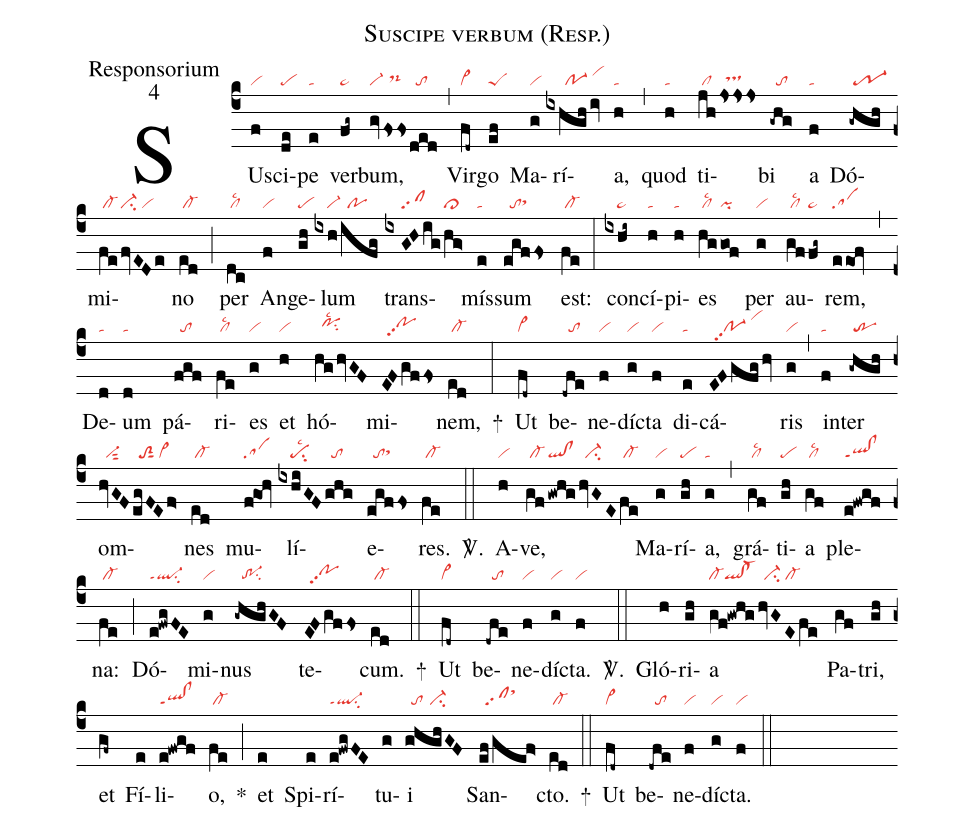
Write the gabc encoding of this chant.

name:Suscipe verbum (Resp.);
office-part:Responsorium;
mode:4;
nabc-lines:1;
%%
(c4)
SU(f|vi)sci(de|pe)pe(e|ta) ver(fg~|pe~)bum,(gv|vi-|/fss|//ds-hh|ded|//to) (,)
Vir(fd~|cl~)go(ef|peS) Ma(g|vi)rí(ixhgh/iv|//////po-1/vihj)a,(h|ta) (,)
quod(h|ta) ti(jh|/cl|jsss|//tshh)bi(-ghg|//to) a(f|ta) Dó(-ghgh|/tr-1)mi(fe|/cl-|/fvEDe|vi-su2/vi)no(ed|/cl-) (;)
per(dc|/cllsc2) An(f|vi)ge(gh|pe)lum(ixh|////vi-|/ifg|//po) trans(ixGHig|/////sf|/hg>|cl>)mís(e|ta)sum(egffs|//tosthh) est:(fe|/cl-) (:)
con(ixhi~|////pe~)cí(h|ta)pi(h|ta)es(hg|/cllsc2|gof|pi) per(g|vi) au(gf|/cllsc2|fg~|pe~)rem,(eeOf|sa) (,)
De(d|ta)um(d|ta) pá(fgf|//to)ri(fe|/cllsc2)es(g|vi) et(h|vi) hó(hg/hvGF|//pohhsu2lsc2)mi(EFgffs|//pohhpp2)nem,(ed|/cl-) +(:)
Ut(fd~|cl~) be(-dfe|//to)ne(f|vi)díc(g|vi)ta(f|vi) di(e|ta)cá(EFgfg/hv|//po-1pp2/vihk)ris(g|vi) (,)
in(f|ta)ter(-ghgh|/tr) om(hvGF|//vi-sut2|/egFEf>|//toS2sut1/vi>)nes(ed|/cl-) mu(fgOh|sa)lí(ixhiGF|////pesu2lsc2|ghg|//to)e(egffs|//tosthh)res.(fe|/cl-) <sp>V/</sp>.(::)
A(h|vi)ve,(gf|/cl-|!gwhg|ql!cl|/hvGE|//ci-|fe|/cl-) Ma(g|vi)rí(gh|pe)a,(g|ta) (,)
grá(gf|/cllsc2)ti(gh|pe)a(gf|/cllsc2) ple(e!fwgf|ql!clppt1)na:(fe|/cl-) (;)
Dó(e!fwgFE|ql-ppt1su2)mi(g|vi)nus(-ghghGF|//tr-1su2) te(EFgffs|//pohhpp2)cum.(ed|/cl-) +(::)
Ut(fd~|cl~) be(-dfe|//to)ne(f|vi)díc(g|vi)ta.(f|vi) <sp>V/</sp>.(::)
Gló(h)ri(gh)a(gf!gwhg|cl-ql!cl-|hvGEfe|//ci-/cl-) Pa(gf)tri,(gh)
et(gf~) Fí(e)li(e!fwgf|ql!clppt1)o,(fe|/cl-) *(;)
et(e) Spi(e)rí(e!fwgFE|ql-ppt1su2)tu(g)i(ghghGF|//to//ci-) San(ef/gef>|//sfsthk)cto.(ed|/cl-) +(::)
Ut(fd~|cl~) be(-dfe|//to)ne(f|vi)díc(g|vi)ta.(f|vi) (::)
